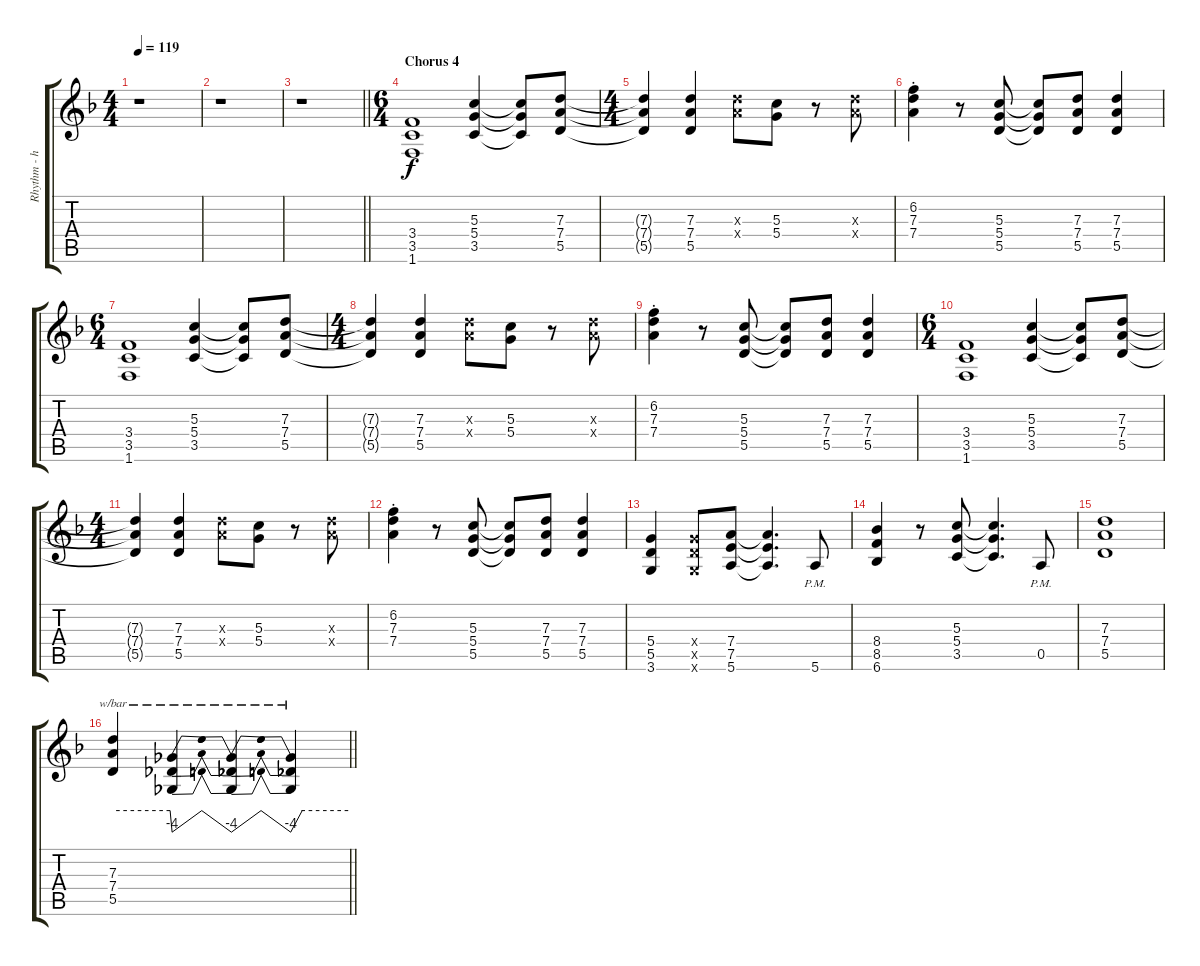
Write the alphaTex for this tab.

\track ("Rhythm - heavy - right" "Rhythm - h") {instrument distortionguitar}
\staff {score tabs}
\tuning (E4 B3 G3 D3 A2 E2) {hide}
\ts (4 4)
\tempo 119
\clef g2
\ks f
r.1{dy f} |
r.1 |
\barLineRight lightlight
r.1 |
\ts (6 4)
\section ("" "Chorus 4")
(3.4 3.5 1.6).1{volume 9} (5.3 5.4 3.5).4 (5.3{t} 5.4{t} 3.5{t}).8 (7.3 7.4 5.5).8 |
\ts (4 4)
(7.3{t} 7.4{t} 5.5{t}).4 (7.3 7.4 5.5).4 (7.3{x} 7.4{x}).8 (5.3 5.4).8 r.8 (7.3{x} 7.4{x}).8 |
(6.2{st} 7.3{st} 7.4{st}).4 r.8 (5.3 5.4 5.5).8 (5.3{t} 5.4{t} 5.5{t}).8 (7.3 7.4 5.5).8 (7.3 7.4 5.5).4 |
\ts (6 4)
(3.4 3.5 1.6).1 (5.3 5.4 3.5).4 (5.3{t} 5.4{t} 3.5{t}).8 (7.3 7.4 5.5).8 |
\ts (4 4)
(7.3{t} 7.4{t} 5.5{t}).4 (7.3 7.4 5.5).4 (7.3{x} 7.4{x}).8 (5.3 5.4).8 r.8 (7.3{x} 7.4{x}).8 |
(6.2{st} 7.3{st} 7.4{st}).4 r.8 (5.3 5.4 5.5).8 (5.3{t} 5.4{t} 5.5{t}).8 (7.3 7.4 5.5).8 (7.3 7.4 5.5).4 |
\ts (6 4)
(3.4 3.5 1.6).1 (5.3 5.4 3.5).4 (5.3{t} 5.4{t} 3.5{t}).8 (7.3 7.4 5.5).8 |
\ts (4 4)
(7.3{t} 7.4{t} 5.5{t}).4 (7.3 7.4 5.5).4 (7.3{x} 7.4{x}).8 (5.3 5.4).8 r.8 (7.3{x} 7.4{x}).8 |
(6.2{st} 7.3{st} 7.4{st}).4 r.8 (5.3 5.4 5.5).8 (5.3{t} 5.4{t} 5.5{t}).8 (7.3 7.4 5.5).8 (7.3 7.4 5.5).4 |
(5.4 5.5 3.6).4 (5.4{x} 5.5{x} 3.6{x}).8 (7.4 7.5 5.6).8 (7.4{t} 7.5{t} 5.6{t}).4{d} 5.6{pm}.8 |
(8.4 8.5 6.6).4 r.8 (5.3 5.4 3.5).8 (5.3{t} 5.4{t} 3.5{t}).4{d} 0.5{pm}.8 |
(7.3 7.4 5.5).1 |
\barLineRight lightlight
(7.3 7.4 5.5).4{tbe (custom default 0 0 58 0 60 -16)} (7.3{t} 7.4{t} 5.5{t}).4{tbe (dip default 0 -16 15 0 58 0 60 -16)} (7.3{t} 7.4{t} 5.5{t}).4{tbe (dip default 0 -16 10 0 58 0 60 -16)} (7.3{t} 7.4{t} 5.5{t}).4{tbe (custom default 0 -16 12 0 60 0)}
